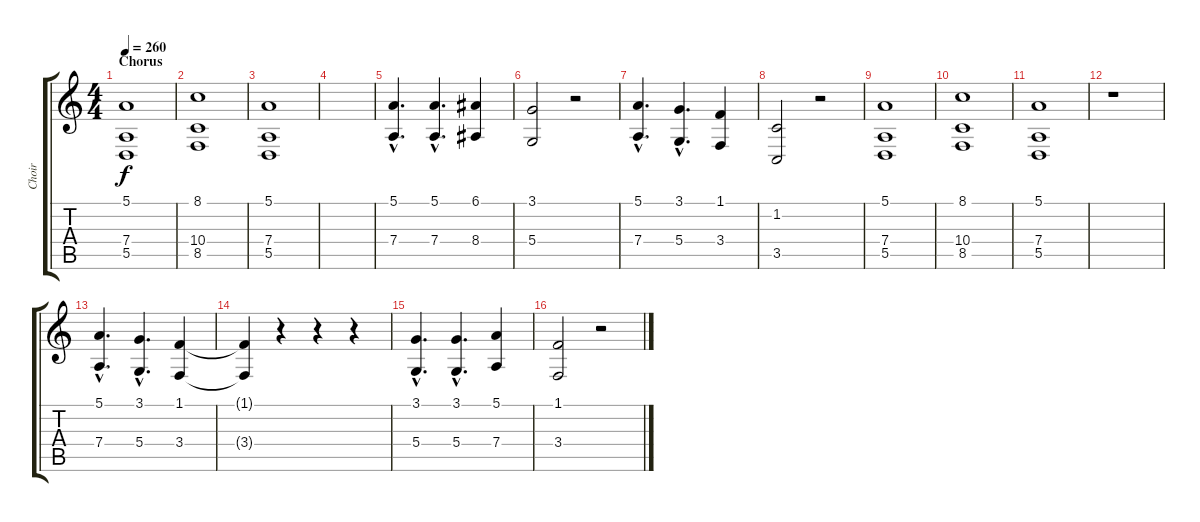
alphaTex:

\track ("Choir" "Choir") {instrument choiraahs}
\staff {score tabs}
\tuning (E4 B3 G3 D3 A2 E2) {hide}
\ts (4 4)
\section ("" "Chorus")
\tempo 260
\clef g2
\ks c
(5.1 7.4 5.5).1{dy f} |
(8.1 10.4 8.5).1 |
(5.1 7.4 5.5).1 |
|
(5.1{hac} 7.4{hac}).4{d} (5.1{hac} 7.4{hac}).4{d} (6.1 8.4).4 |
(3.1 5.4).2 r.2 |
(5.1{hac} 7.4{hac}).4{d} (3.1{hac} 5.4{hac}).4{d} (1.1 3.4).4 |
(1.2 3.5).2 r.2 |
(5.1 7.4 5.5).1 |
(8.1 10.4 8.5).1 |
(5.1 7.4 5.5).1 |
r.1 |
(5.1{hac} 7.4{hac}).4{d} (3.1{hac} 5.4{hac}).4{d} (1.1 3.4).4 |
(1.1{t} 3.4{t}).4 r.4 r.4 r.4 |
(3.1{hac} 5.4{hac}).4{d} (3.1{hac} 5.4{hac}).4{d} (5.1 7.4).4 |
(1.1 3.4).2 r.2
